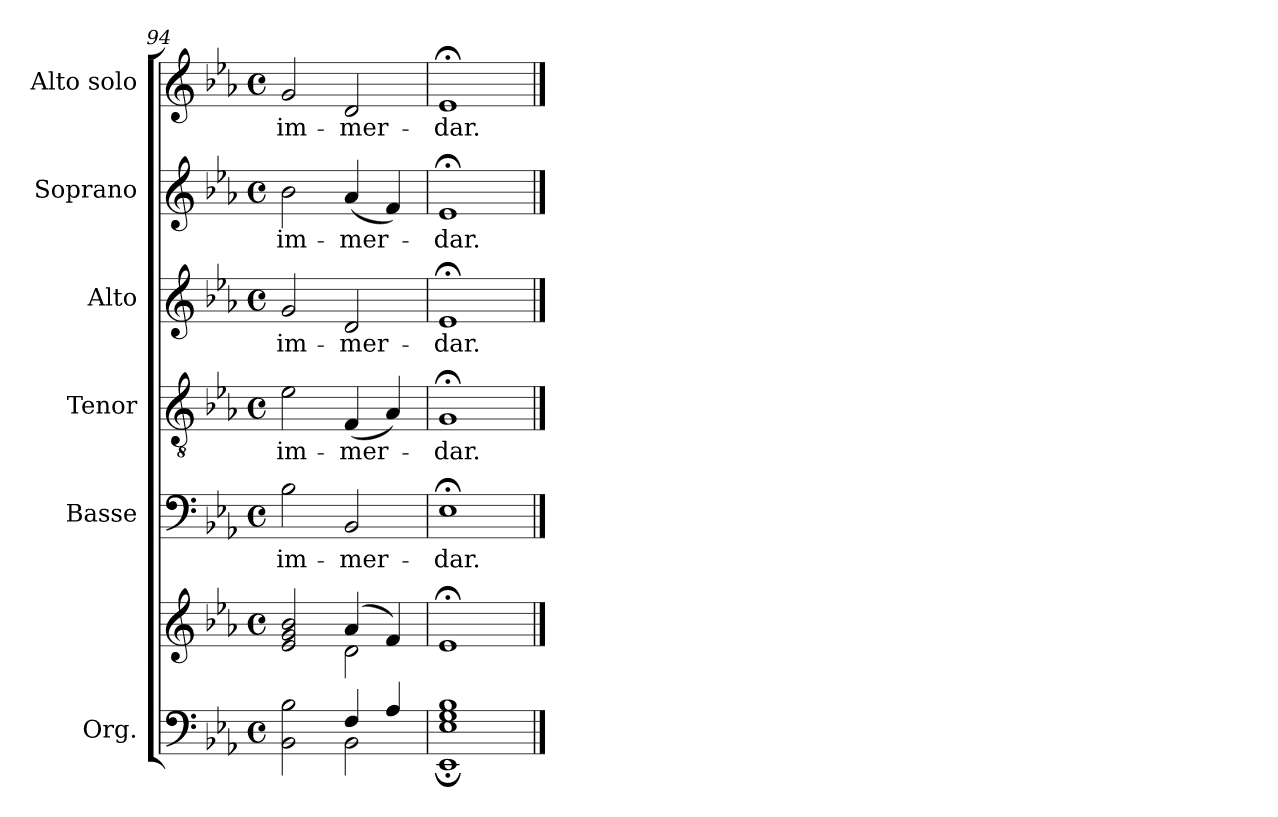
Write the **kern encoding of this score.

**kern	**kern	**kern	**text	**kern	**text	**kern	**text	**kern	**text	**kern	**text
*part6	*part6	*part5	*part5	*part4	*part4	*part3	*part3	*part2	*part2	*part1	*part1
*staff7	*staff6	*staff5	*staff5	*staff4	*staff4	*staff3	*staff3	*staff2	*staff2	*staff1	*staff1
*I"Org.	*	*I"Basse	*	*I"Tenor	*	*I"Alto	*	*I"Soprano	*	*I"Alto solo	*
*	*	*I'B.	*	*I'T.	*	*I'A.	*	*I'S.	*	*	*
*clefF4	*clefG2	*clefF4	*	*clefGv2	*	*clefG2	*	*clefG2	*	*clefG2	*
*k[b-e-a-]	*k[b-e-a-]	*k[b-e-a-]	*	*k[b-e-a-]	*	*k[b-e-a-]	*	*k[b-e-a-]	*	*k[b-e-a-]	*
*M4/4	*M4/4	*M4/4	*	*M4/4	*	*M4/4	*	*M4/4	*	*M4/4	*
*met(c)	*met(c)	*met(c)	*	*met(c)	*	*met(c)	*	*met(c)	*	*met(c)	*
=94	=94	=94	=94	=94	=94	=94	=94	=94	=94	=94	=94
*^	*^	*	*	*	*	*	*	*	*	*	*
!	!	!	!	!	!LO:LY:b	!	!LO:LY:b	!	!LO:LY:b	!	!LO:LY:b	!	!LO:LY:b
2BB- 2B-	2ryy	2e- 2g 2b-	2ryy	2B-\	im-	2e-\	im-	2g/	im-	2b-\	im-	2g/	im-
!	!	!	!	!	!LO:LY:b	!	!LO:LY:b	!	!LO:LY:b	!	!LO:LY:b	!	!LO:LY:b
4F	2BB-	(4a-	2d	2BB-/	-mer-	(4F/	-mer-	2d/	-mer-	(4a-/	-mer-	2d/	-mer-
4A-	.	4f)	.	.	.	4A-/)	.	.	.	4f/)	.	.	.
*	*	*v	*v	*	*	*	*	*	*	*	*	*	*
=95	=95	=95	=95	=95	=95	=95	=95	=95	=95	=95	=95	=95
!	!	!	!	!LO:LY:b	!	!LO:LY:b	!	!LO:LY:b	!	!LO:LY:b	!	!LO:LY:b
1E- 1G 1B-	1EE-;	1e-;<	1E-;<	-dar.	1G;<	-dar.	1e-;<	-dar.	1e-;<	-dar.	1e-;<	-dar.
*v	*v	*	*	*	*	*	*	*	*	*	*	*
==	==	==	==	==	==	==	==	==	==	==	==
*-	*-	*-	*-	*-	*-	*-	*-	*-	*-	*-	*-
